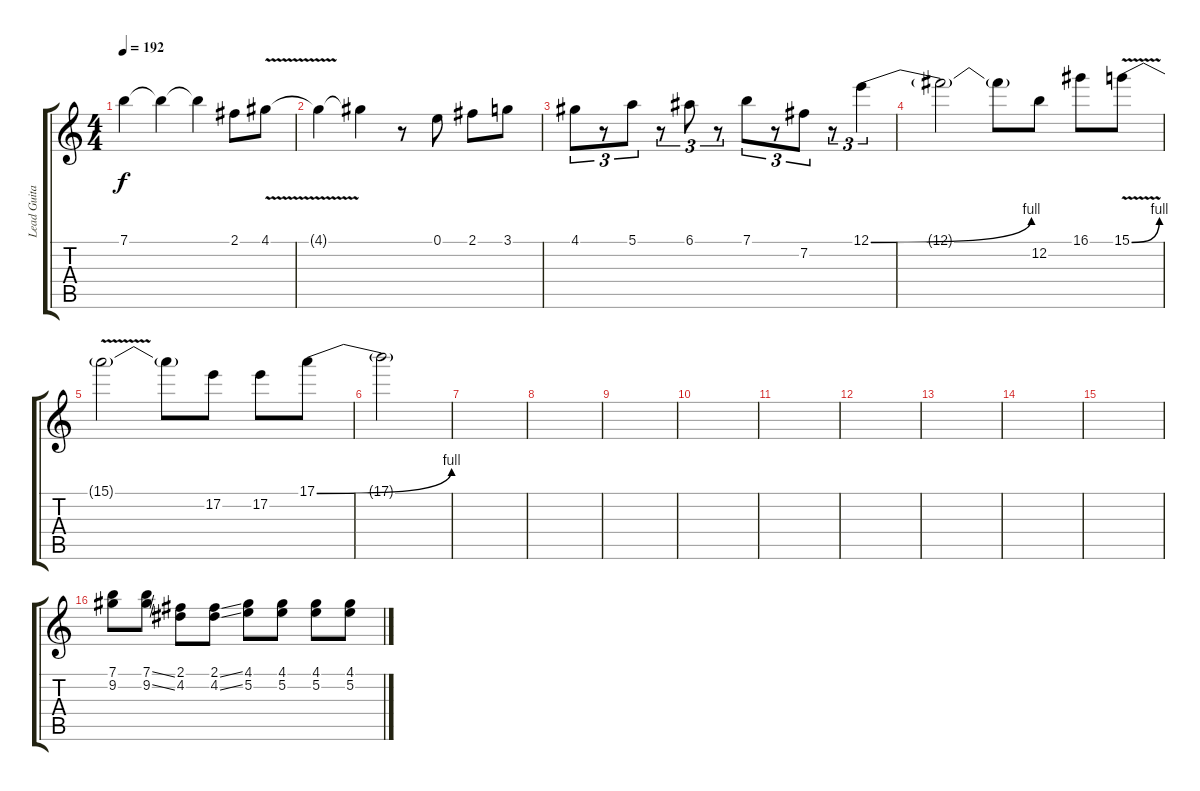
\track ("Lead Guitar" "Lead Guita") {instrument distortionguitar}
\staff {score tabs}
\tuning (E4 B3 G3 D3 A2 E2) {hide}
\ts (4 4)
\tempo 192
\clef g2
\ks c
7.1{t}.4{dy f} 7.1{t}.4 7.1{t}.4 2.1.8 4.1{v}.8 |
4.1{t}.4 4.1{t}.4 r.8 0.1.8 2.1.8 3.1.8 |
4.1.8{tu (3 2)} r.8{tu (3 2)} 5.1.8{tu (3 2)} r.8{tu (3 2)} 6.1.8{tu (3 2)} r.8{tu (3 2)} 7.1.8{tu (3 2)} r.8{tu (3 2)} 7.2.8{tu (3 2)} r.8{tu (3 2)} 12.1{be (bend 0 0 60 4)}.4{tu (3 2)} |
12.1{t}.2 12.1{t}.8 12.2.8 16.1.8 15.1{be (bend 0 0 60 4) v}.8 |
15.1{t}.2 15.1{t}.8 17.2.8 17.2.8 17.1{be (bend 0 0 60 4)}.8 |
17.1{t}.2 |
|
|
|
|
|
|
|
|
|
(7.1 9.2).8 (7.1{ss} 9.2{ss}).8 (2.1 4.2).8 (2.1{ss} 4.2{ss}).8 (4.1 5.2).8 (4.1 5.2).8 (4.1 5.2).8 (4.1{ss} 5.2{ss}).8
